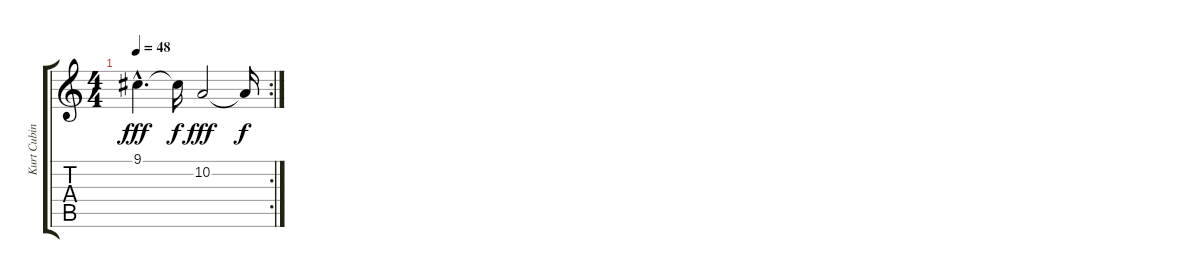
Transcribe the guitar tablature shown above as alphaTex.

\track ("Kurt Cubin Vocal" "Kurt Cubin") {instrument trombone}
\staff {score tabs}
\tuning (E4 B3 G3 D3 A2 E2) {hide}
\rc 2
\ts (4 4)
\tempo 48
\clef g2
\ks c
9.1{hac}.4{d dy fff} 9.1{t}.16{dy f} 10.2.2{dy fff} 10.2{t}.16{dy f}
